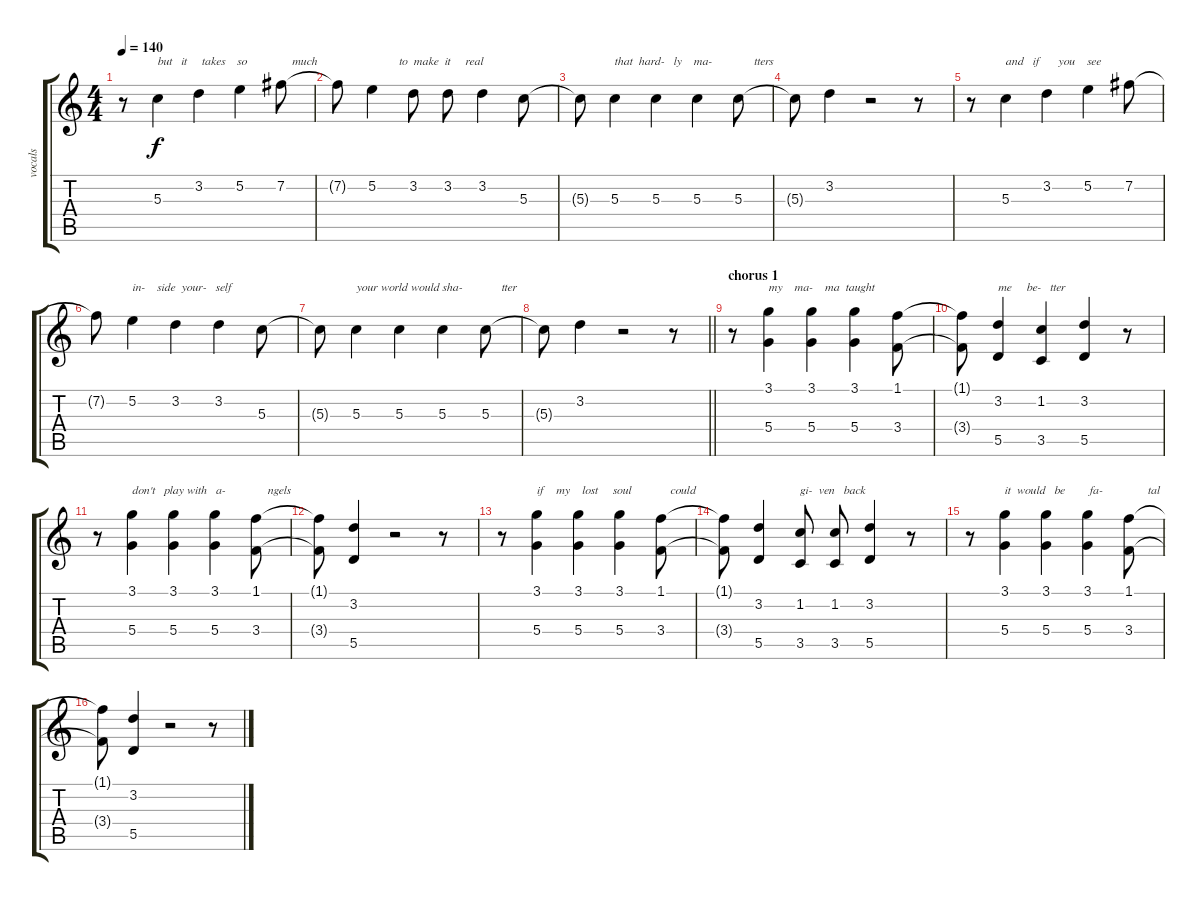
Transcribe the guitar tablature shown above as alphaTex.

\track ("vocals" "vocals") {instrument overdrivenguitar}
\staff {score tabs}
\tuning (E4 B3 G3 D3 A2 E2) {hide}
\ts (4 4)
\tempo 140
\clef g2
\ks c
r.8{dy f} 5.3.4{txt "but   it     takes    so               much"} 3.2.4 5.2.4 7.2.8 |
7.2{t}.8 5.2.4{txt "         to  make  it     real"} 3.2.8 3.2.8 3.2.4 5.3.8 |
5.3{t}.8 5.3.4{txt "that  hard-   ly    ma-              tters"} 5.3.4 5.3.4 5.3.8 |
5.3{t}.8 3.2.4 r.2 r.8 |
r.8 5.3.4{txt "and   if      you    see   "} 3.2.4 5.2.4 7.2.8 |
7.2{t}.8 5.2.4{txt "in-    side  your-   self"} 3.2.4 3.2.4 5.3.8 |
5.3{t}.8 5.3.4{txt "your world would sha-             tter"} 5.3.4 5.3.4 5.3.8 |
\barLineRight lightlight
5.3{t}.8 3.2.4 r.2 r.8 |
\section ("" "chorus 1")
r.8 (3.1 5.4).4{txt "my    ma-    ma  taught"} (3.1 5.4).4 (3.1 5.4).4 (1.1 3.4).8 |
(1.1{t} 3.4{t}).8 (3.2 5.5).4{txt "me     be-   tter"} (1.2 3.5).4 (3.2 5.5).4 r.8 |
r.8 (3.1 5.4).4{txt "don't   play with   a-              ngels"} (3.1 5.4).4 (3.1 5.4).4 (1.1 3.4).8 |
(1.1{t} 3.4{t}).8 (3.2 5.5).4 r.2 r.8 |
r.8 (3.1 5.4).4{txt "if    my    lost     soul             could"} (3.1 5.4).4 (3.1 5.4).4 (1.1 3.4).8 |
(1.1{t} 3.4{t}).8 (3.2 5.5).4 (1.2 3.5).8{txt "gi-  ven   back"} (1.2 3.5).8 (3.2 5.5).4 r.8 |
r.8 (3.1 5.4).4{txt "it  would   be        fa-               tal"} (3.1 5.4).4 (3.1 5.4).4 (1.1 3.4).8 |
(1.1{t} 3.4{t}).8 (3.2 5.5).4 r.2 r.8
